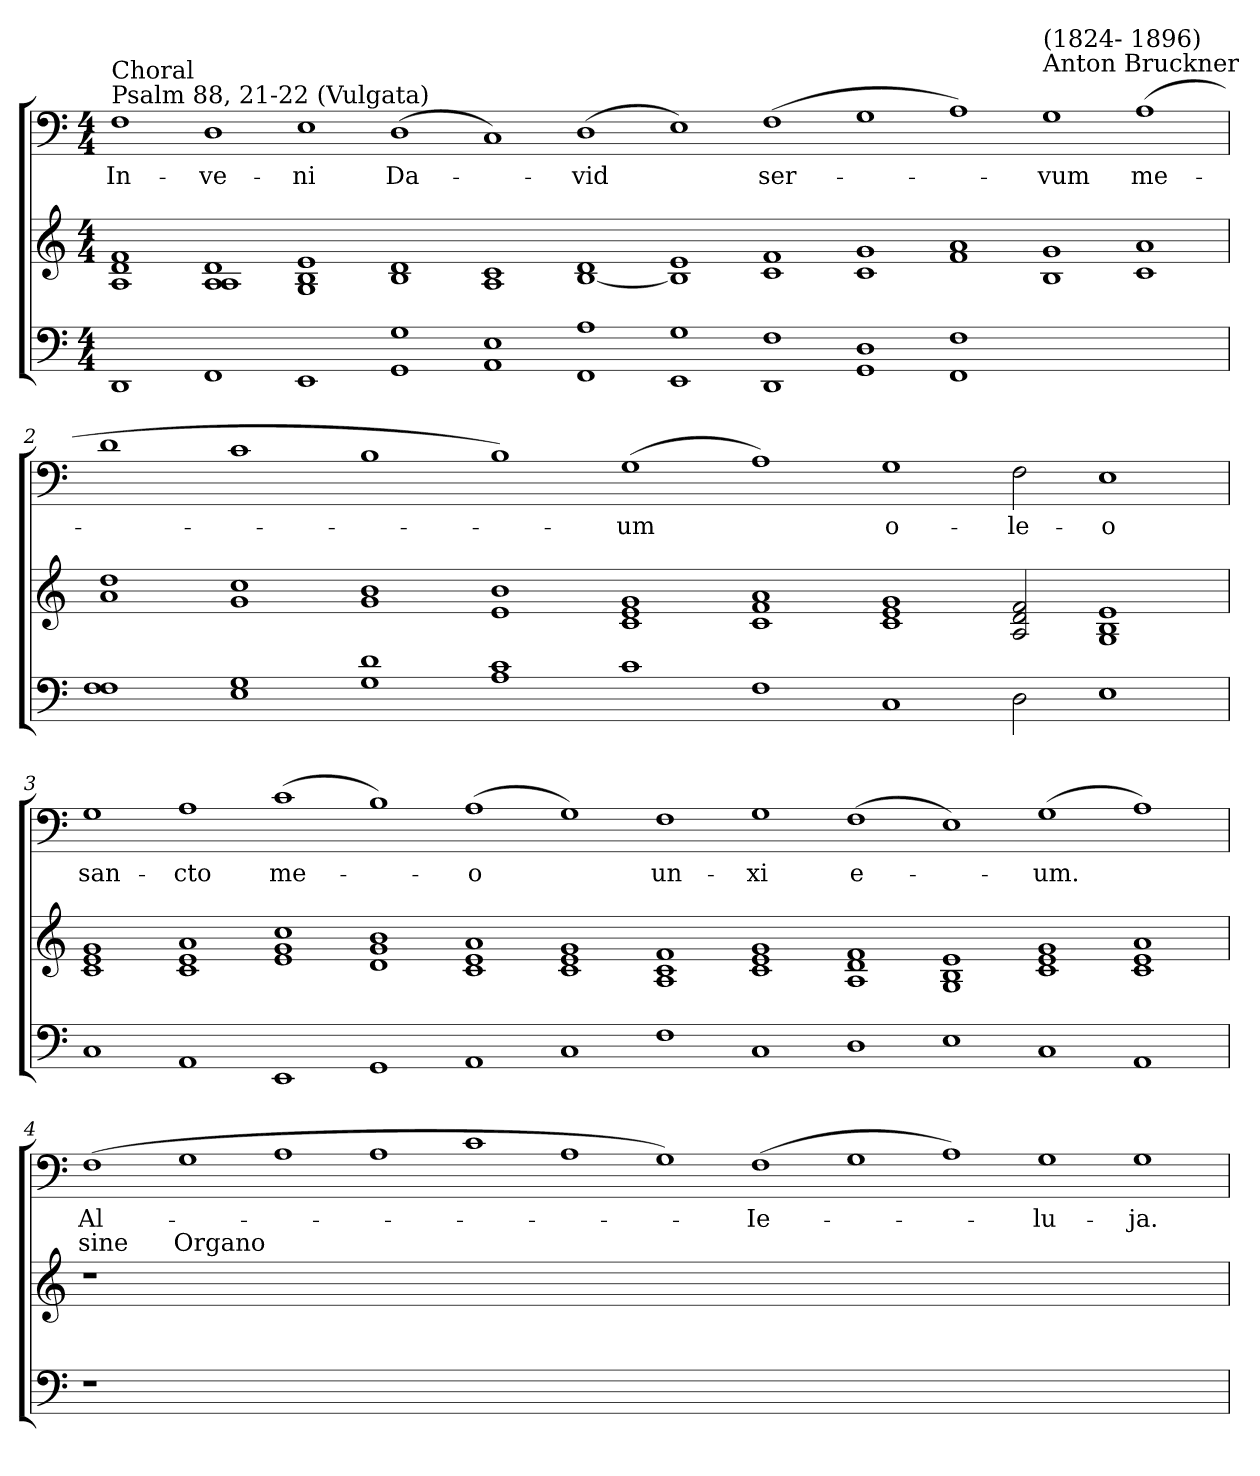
**kern	**kern	**kern	**text	**text
*part3	*part2	*part1	*part1	*part1
*staff3	*staff2	*staff1	*staff1	*staff1
*clefF4	*clefG2	*clefF4	*	*
*k[]	*k[]	*k[]	*	*
*C:	*C:	*C:	*	*
*M4/4	*M4/4	*M4/4	*	*
=1	=1	=1	=1	=1
!	!	!LO:TX:a:t=Psalm 88, 21-22 (Vulgata)	!	!
!	!	!LO:TX:a:t=Choral	!	!
!	!	!	!LO:LY:b	!
1DD	1A 1d 1f	1F	In-	.
!	!	!	!LO:LY:b	!
1FF	1A 1A 1d	1D	-ve-	.
!	!	!	!LO:LY:b	!
1EE	1G 1B 1e	1E	-ni	.
!	!	!	!LO:LY:b	!
1GG 1G	1B 1d	(>1D	Da-	.
1AA 1E	1A 1c	1C)	.	.
!	!	!	!LO:LY:b	!
1FF 1A	[1B 1d	(>1D	-vid	.
1EE 1G	1B] 1e	1E)	.	.
!	!	!	!LO:LY:b	!
1DD 1F	1c 1f	(>1F	ser-	.
1GG 1D	1c 1g	1G	.	.
1FF 1F	1f 1a	1A)	.	.
!	!	!LO:TX:a:t=Anton Bruckner	!	!
!	!	!LO:TX:a:t=(1824- 1896)	!	!
!	!	!	!LO:LY:b	!
0ryy	1B 1g	1G	-vum	.
!	!	!	!LO:LY:b	!
.	1c 1a	(>1A	me-	.
!!LO:LB:g=z
=2	=2	=2	=2	=2
!	!	!	!LO:LY:b	!
1F 1F	1a 1dd	1d	-­-	.
1E 1G	1g 1cc	1c	.	.
1G 1d	1g 1b	1B	.	.
1A 1c	1e 1b	1B)	.	.
!	!	!	!LO:LY:b	!
1c	1c 1e 1g	(>1G	-um	.
1F	1c 1f 1a	1A)	.	.
!	!	!	!LO:LY:b	!
1C	1c 1e 1g	1G	o-	.
!	!	!	!LO:LY:b	!
2D\	2A/ 2d/ 2f/	2F\	-le-	.
!	!	!	!LO:LY:b	!
1E	1G 1B 1e	1E	-o	.
!!LO:LB:g=z
=3	=3	=3	=3	=3
!	!	!	!LO:LY:b	!
1C	1c 1e 1g	1G	san-	.
!	!	!	!LO:LY:b	!
1AA	1c 1e 1a	1A	-cto	.
!	!	!	!LO:LY:b	!
1EE	1e 1g 1cc	(>1c	me-	.
1GG	1d 1g 1b	1B)	.	.
!	!	!	!LO:LY:b	!
1AA	1c 1e 1a	(>1A	-o	.
1C	1c 1e 1g	1G)	.	.
!	!	!	!LO:LY:b	!
1F	1A 1c 1f	1F	un-	.
!	!	!	!LO:LY:b	!
1C	1c 1e 1g	1G	-xi	.
!	!	!	!LO:LY:b	!
1D	1A 1d 1f	(>1F	e-	.
1E	1G 1B 1e	1E)	.	.
!	!	!	!LO:LY:b	!
1C	1c 1e 1g	(>1G	-um.	.
1AA	1c 1e 1a	1A)	.	.
!!LO:PB:g=z
=4	=4	=4	=4	=4
!	!	!	!LO:LY:b	!LO:LY:b
1r	1r	(>1F	Al-	sine
!	!	!	!	!LO:LY:b
000ryy	000ryy	1G	.	Organo
.	.	1A	.	.
.	.	1A	.	.
.	.	1c	.	.
.	.	1A	.	.
.	.	1G)	.	.
!	!	!	!LO:LY:b	!
.	.	(>1F	-Ie-	.
.	.	1G	.	.
0.ryy	0.ryy	1A)	.	.
!	!	!	!LO:LY:b	!
.	.	1G	-lu-	.
!	!	!	!LO:LY:b	!
.	.	1G	-ja.	.
=	=	=	=	=
*-	*-	*-	*-	*-
